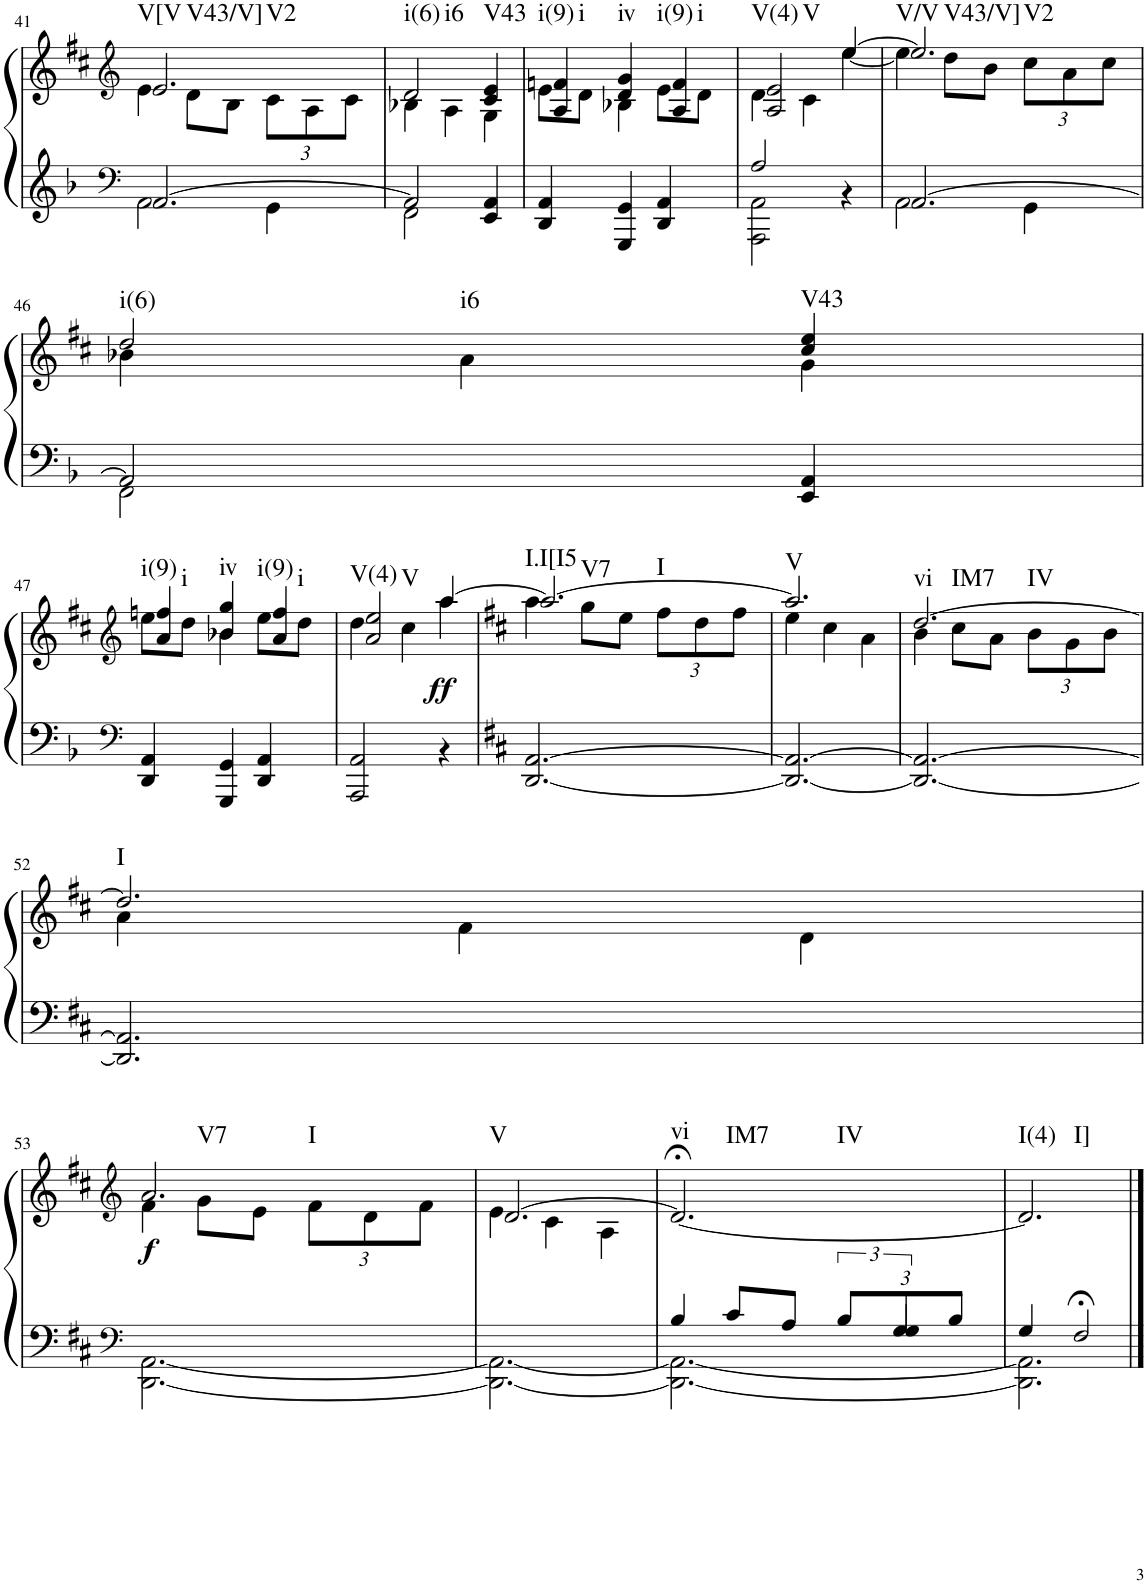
**kern	**kern	**dynam	**harte
*part1	*part1	*part1	*part1
*staff2	*staff1	*staff1/2	*
*I"Klavier linke Hand	*	*	*
!!LO:PB:g=z
*clefF4	*clefG2	*	*
*k[f#c#]	*k[f#c#]	*	*
*M3/4	*M3/4	*	*
=41	=41	=41	=41
*^	*^	*	*
!	!	!	!	!	!LO:H:n=1:kt=V[V
!	!	!	!	!	!LO:H:n=2:kt=V43/V]
!	!	!	!	!	!LO:H:n=3:kt=V2
[2.AA/	2AA\	2.e/	4e\	.	N N N
.	.	.	8d\L	.	.
.	.	.	8B\J	.	.
*	*	*	*Xbrackettup	*	*
.	4GG\	.	12c#\L	.	.
.	.	.	12A\	.	.
.	.	.	12c#\J	.	.
=42	=42	=42	=42	=42	=42
!	!	!	!	!	!LO:H:n=1:kt=i(6)
!	!	!	!	!	!LO:H:n=2:kt=i6
2AA/]	2FF\	2d/	4B-X\	.	N N
.	.	.	4A\	.	.
!	!	!	!	!	!LO:H:kt=V43
4EE/ 4AA/	4ryy	4c#/ 4e/	4G\	.	N
=43	=43	=43	=43	=43	=43
!	!	!	!	!	!LO:H:n=1:kt=i(9)
!	!	!	!	!	!LO:H:n=2:kt=i
*v	*v	*	*	*	*
4DD/ 4AA/	4A/ 4fn/	8e\L	.	N N
.	.	8d\J	.	.
!	!	!	!	!LO:H:kt=iv
4GGG/ 4GG/	4d/ 4g/	4B-X\	.	N
!	!	!	!	!LO:H:n=1:kt=i(9)
!	!	!	!	!LO:H:n=2:kt=i
4DD/ 4AA/	4A/ 4f/	8e\L	.	N N
.	.	8d\J	.	.
=44	=44	=44	=44	=44
*^	*	*	*	*
!	!	!	!	!	!LO:H:n=1:kt=V(4)
!	!	!	!	!	!LO:H:n=2:kt=V
2A/	2AAA\ 2AA\	2A/ 2e/	4d\	.	N N
.	.	.	4c#\	.	.
4ryy	4r	[4ee/	[4ee\	.	.
=45	=45	=45	=45	=45	=45
!	!	!	!	!	!LO:H:n=1:kt=V/V
!	!	!	!	!	!LO:H:n=2:kt=V43/V]
!	!	!	!	!	!LO:H:n=3:kt=V2
[2.AA/	2AA\	2.ee/]	4ee\]	.	N N N
.	.	.	8dd\L	.	.
.	.	.	8b\J	.	.
.	4GG\	.	12cc#\L	.	.
.	.	.	12a\	.	.
.	.	.	12cc#\J	.	.
!!LO:LB:g=z	!!
=46	=46	=46	=46	=46	=46
!	!	!	!	!	!LO:H:n=1:kt=i(6)
!	!	!	!	!	!LO:H:n=2:kt=i6
2AA/]	2FF\	2dd/	4b-X\	.	N N
.	.	.	4a\	.	.
!	!	!	!	!	!LO:H:kt=V43
4EE/ 4AA/	4ryy	4cc#/ 4ee/	4g\	.	N
*v	*v	*	*	*	*
!!LO:LB:g=z	!!
=47	=47	=47	=47	=47
*clefF4	*clefG2	*	*	*
*^	*	*	*	*
!	!	!	!	!	!LO:H:n=1:kt=i(9)
!	!	!	!	!	!LO:H:n=2:kt=i
*v	*v	*	*	*	*
4DD/ 4AA/	4a/ 4ffn/	8ee\L	.	N N
.	.	8dd\J	.	.
!	!	!	!	!LO:H:kt=iv
4GGG/ 4GG/	4b-X/ 4gg/	4b-\	.	N
!	!	!	!	!LO:H:n=1:kt=i(9)
!	!	!	!	!LO:H:n=2:kt=i
4DD/ 4AA/	4a/ 4ff/	8ee\L	.	N N
.	.	8dd\J	.	.
=48	=48	=48	=48	=48
*^	*	*	*	*
!	!	!	!	!	!LO:H:n=1:kt=V(4)
!	!	!	!	!	!LO:H:n=2:kt=V
2AAA/ 2AA/	2ryy	2a/ 2ee/	4dd\	.	N N
.	.	.	4cc#\	.	.
!	!	!	!	!LO:DY:b	!
4ryy	4r	[4aa/	4aa\	ff	.
*v	*v	*	*	*	*
=49	=49	=49	=49	=49
*k[f#c#]	*k[f#c#]	*	*	*
*^	*	*	*	*
!	!	!	!	!	!LO:H:n=1:kt=I.I[I5
!	!	!	!	!	!LO:H:n=2:kt=V7
!	!	!	!	!	!LO:H:n=3:kt=I
*v	*v	*	*	*	*
[2.DD/ [2.AA/	2.aa/_	4aa\	.	N N N
.	.	8gg\L	.	.
.	.	8ee\J	.	.
.	.	12ff#\L	.	.
.	.	12dd\	.	.
.	.	12ff#\J	.	.
=50	=50	=50	=50	=50
!	!	!	!	!LO:H:kt=V
2.DD/_ 2.AA/_	2.aa/]	4ee\	.	N
.	.	4cc#\	.	.
.	.	4a\	.	.
=51	=51	=51	=51	=51
!	!	!	!	!LO:H:n=1:kt=vi
!	!	!	!	!LO:H:n=2:kt=IM7
!	!	!	!	!LO:H:n=3:kt=IV
2.DD/_ 2.AA/_	[2.dd/	4b\	.	N N N
.	.	8cc#\L	.	.
.	.	8a\J	.	.
.	.	12b\L	.	.
.	.	12g\	.	.
.	.	12b\J	.	.
!!LO:LB:g=z	!!
=52	=52	=52	=52	=52
!	!	!	!	!LO:H:kt=I
2.DD/] 2.AA/]	2.dd/]	4a\	.	N
.	.	4f#\	.	.
.	.	4d\	.	.
!!LO:LB:g=z	!!
=53	=53	=53	=53	=53
*clefF4	*clefG2	*	*	*
*^	*	*	*	*
!	!	!	!	!LO:DY:b	!LO:H:n=1:kt=V7
!	!	!	!	!	!LO:H:n=2:kt=I
2.ryy	[2.DD\ [2.AA\	2.a/	4f#\	f	N N
.	.	.	8g\L	.	.
.	.	.	8e\J	.	.
.	.	.	12f#\L	.	.
.	.	.	12d\	.	.
.	.	.	12f#\J	.	.
=54	=54	=54	=54	=54	=54
!	!	!	!	!	!LO:H:kt=V
2.ryy	2.DD\_ 2.AA\_	[2.d/	4e\	.	N
.	.	.	4c#\	.	.
.	.	.	4A\	.	.
=55	=55	=55	=55	=55	=55
*	*^	*	*	*	*
!	!	!	!	!	!	!LO:H:n=1:kt=vi
!	!	!	!	!	!	!LO:H:n=2:kt=IM7
!	!	!	!	!	!	!LO:H:n=3:kt=IV
*	*	*	*v	*v	*	*
4B/	2.DD\_ 2.AA\_	2ryy	2.d;</_	.	N N N
8c#/L	.	.	.	.	.
8A/J	.	.	.	.	.
*Xbrackettup	*	*brackettup	*	*	*
12B/L	.	12ryy	.	.	.
12G/	.	6G/	.	.	.
12B/J	.	.	.	.	.
*	*v	*v	*	*	*
=56	=56	=56	=56	=56
!	!	!	!	!LO:H:n=1:kt=I(4)
!	!	!	!	!LO:H:n=2:kt=I]
4G/	2.DD\] 2.AA\]	2.d/]	.	N N
2F#;</	.	.	.	.
*v	*v	*	*	*
==	==	==	==
*-	*-	*-	*-
